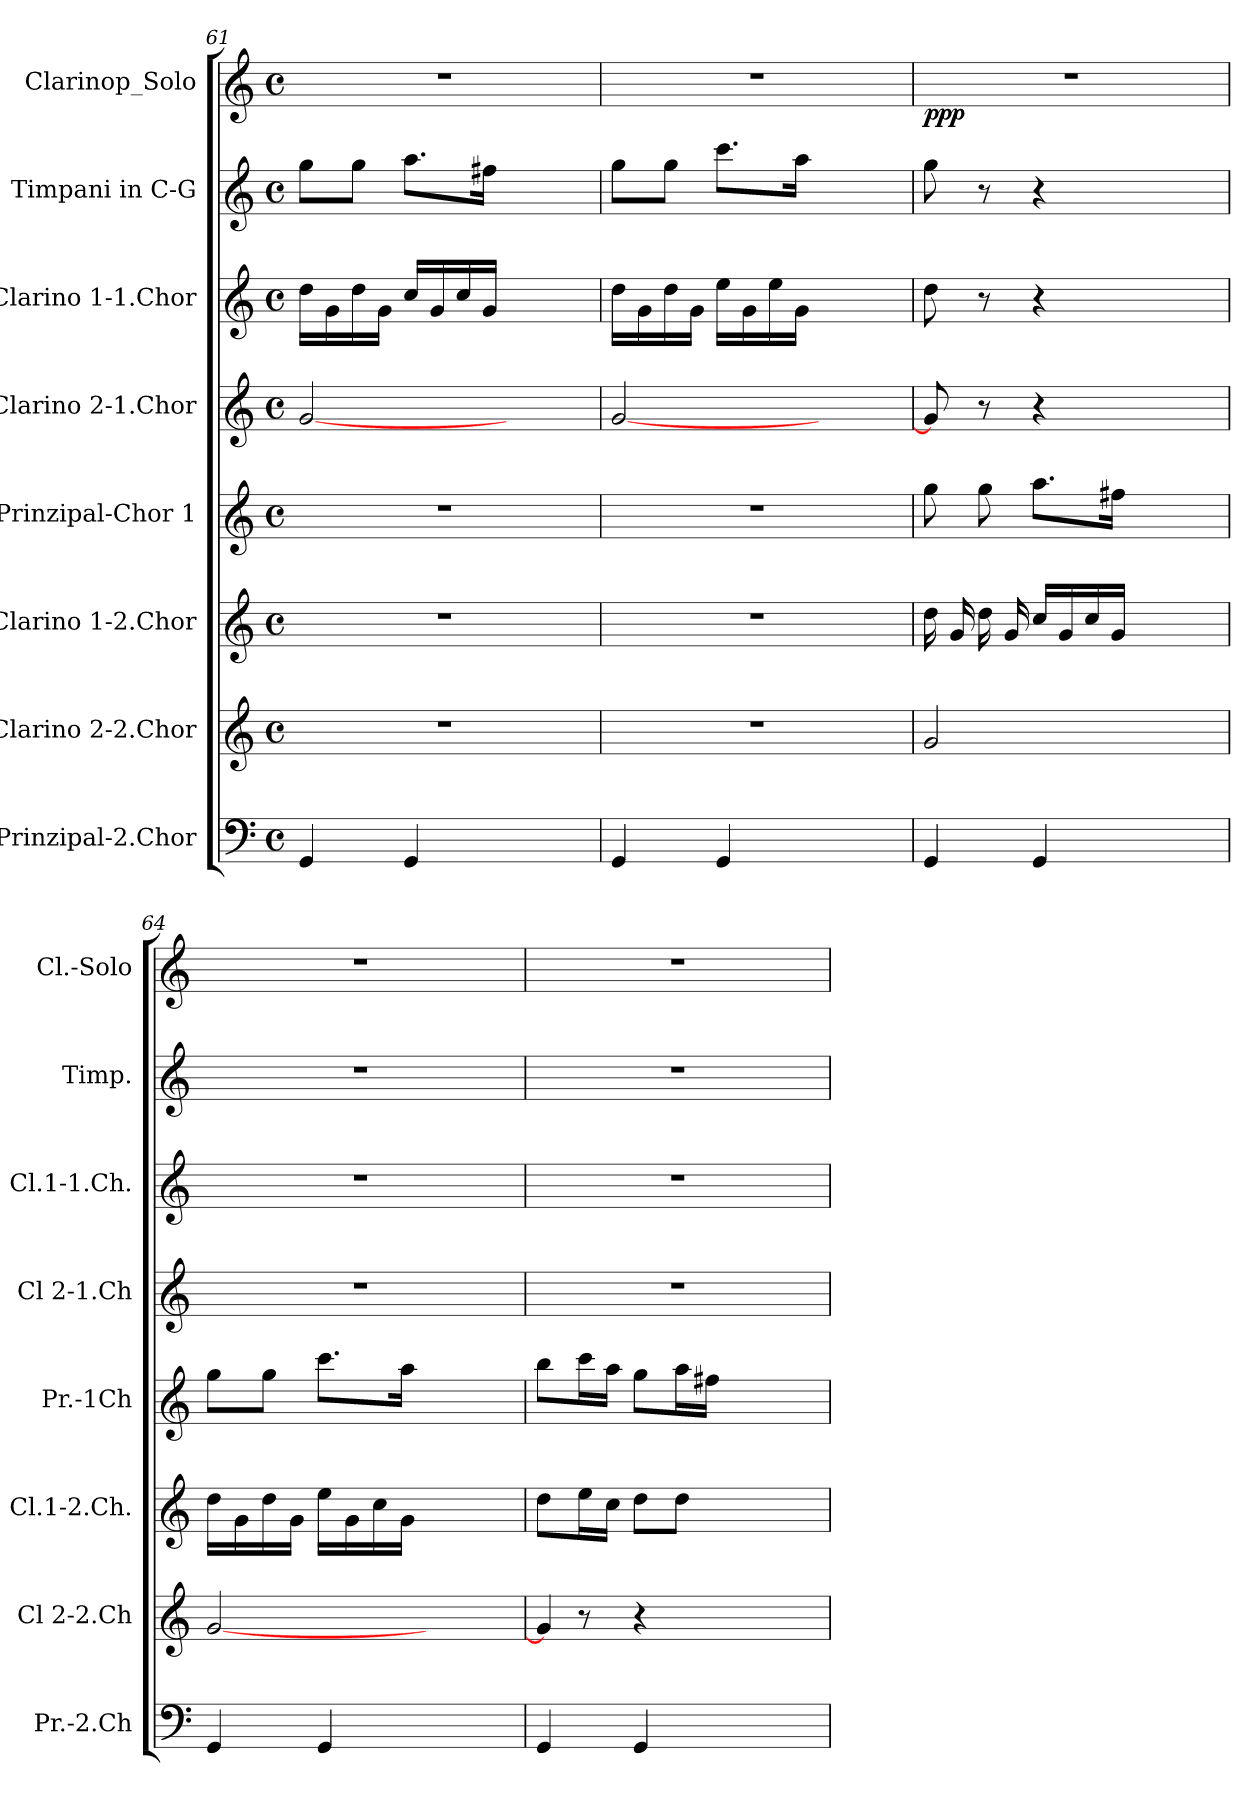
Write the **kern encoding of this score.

**kern	**kern	**kern	**kern	**kern	**kern	**kern	**kern	**dynam
*part8	*part7	*part6	*part5	*part4	*part3	*part2	*part1	*part1
*staff8	*staff7	*staff6	*staff5	*staff4	*staff3	*staff2	*staff1	*staff1
*I"Prinzipal-2.Chor	*I"Clarino 2-2.Chor	*I"Clarino 1-2.Chor	*I"Prinzipal-Chor 1	*I"Clarino 2-1.Chor	*I"Clarino 1-1.Chor	*I"Timpani in C-G	*I"Clarinop_Solo	*
*I'Pr.-2.Ch	*I'Cl 2-2.Ch	*I'Cl.1-2.Ch.	*I'Pr.-1Ch	*I'Cl 2-1.Ch	*I'Cl.1-1.Ch.	*I'Timp.	*I'Cl.-Solo	*
*clefF4	*clefG2	*clefG2	*clefG2	*clefG2	*clefG2	*clefG2	*clefG2	*
*	*	*ITrd1c2	*ITrd1c2	*	*ITrd1c2	*ITrd1c2	*	*
*k[]	*k[]	*k[b-e-]	*k[b-e-]	*k[]	*k[b-e-]	*k[b-e-]	*k[]	*
*C:	*C:	*B-:	*B-:	*C:	*B-:	*B-:	*C:	*
*M4/4	*M4/4	*M4/4	*M4/4	*M4/4	*M4/4	*M4/4	*M4/4	*
*met(c)	*met(c)	*met(c)	*met(c)	*met(c)	*met(c)	*met(c)	*met(c)	*
=61	=61	=61	=61	=61	=61	=61	=61	=61
4GG	1r	1r	1r	[2g	16ccLL	8ffL	1r	.
.	.	.	.	.	16f	.	.	.
.	.	.	.	.	16cc	8ffJ	.	.
.	.	.	.	.	16fJJ	.	.	.
4GG	.	.	.	.	16b-LL	8.ggL	.	.
.	.	.	.	.	16f	.	.	.
.	.	.	.	.	16b-	.	.	.
.	.	.	.	.	16fJJ	16eeJk	.	.
2ryy	.	.	.	2ryy	2ryy	2ryy	.	.
=62	=62	=62	=62	=62	=62	=62	=62	=62
4GG	1r	1r	1r	[2g	16ccLL	8ffL	1r	.
.	.	.	.	.	16f	.	.	.
.	.	.	.	.	16cc	8ffJ	.	.
.	.	.	.	.	16fJJ	.	.	.
4GG	.	.	.	.	16ddLL	8.bb-L	.	.
.	.	.	.	.	16f	.	.	.
.	.	.	.	.	16dd	.	.	.
.	.	.	.	.	16fJJ	16ggJk	.	.
2ryy	.	.	.	2ryy	2ryy	2ryy	.	.
=63	=63	=63	=63	=63	=63	=63	=63	=63
!	!	!	!	!	!	!	!	!LO:DY:b
!	!	!	!	!	!	!	!	!LO:DY:n=1:b
!	!	!	!	!	!	!	!	!LO:DY:n=2:b
4GG	2g	16cc	8ff	8g]	8cc	8ff	1r	p p p
.	.	16f	.	.	.	.	.	.
.	.	16cc	8ff	8r	8r	8r	.	.
.	.	16f	.	.	.	.	.	.
4GG	.	16b-LL	8.ggL	4r	4r	4r	.	.
.	.	16f	.	.	.	.	.	.
.	.	16b-	.	.	.	.	.	.
.	.	16fJJ	16eeJk	.	.	.	.	.
2ryy	2ryy	2ryy	2ryy	2ryy	2ryy	2ryy	.	.
!!LO:LB:g=z
=64	=64	=64	=64	=64	=64	=64	=64	=64
4GG	[2g	16ccLL	8ffL	1r	1r	1r	1r	.
.	.	16f	.	.	.	.	.	.
.	.	16cc	8ffJ	.	.	.	.	.
.	.	16fJJ	.	.	.	.	.	.
4GG	.	16ddLL	8.bb-L	.	.	.	.	.
.	.	16f	.	.	.	.	.	.
.	.	16b-	.	.	.	.	.	.
.	.	16fJJ	16ggJk	.	.	.	.	.
2ryy	2ryy	2ryy	2ryy	.	.	.	.	.
=65	=65	=65	=65	=65	=65	=65	=65	=65
4GG	8gJ]	8ccL	8aaL	1r	1r	1r	1r	.
.	8r	16ddL	16bb-L	.	.	.	.	.
.	.	16b-JJ	16ggJJ	.	.	.	.	.
4GG	4r	8ccL	8ffL	.	.	.	.	.
.	.	8ccJ	16ggL	.	.	.	.	.
.	.	.	16eeJJ	.	.	.	.	.
2ryy	2ryy	2ryy	2ryy	.	.	.	.	.
=	=	=	=	=	=	=	=	=
*-	*-	*-	*-	*-	*-	*-	*-	*-
